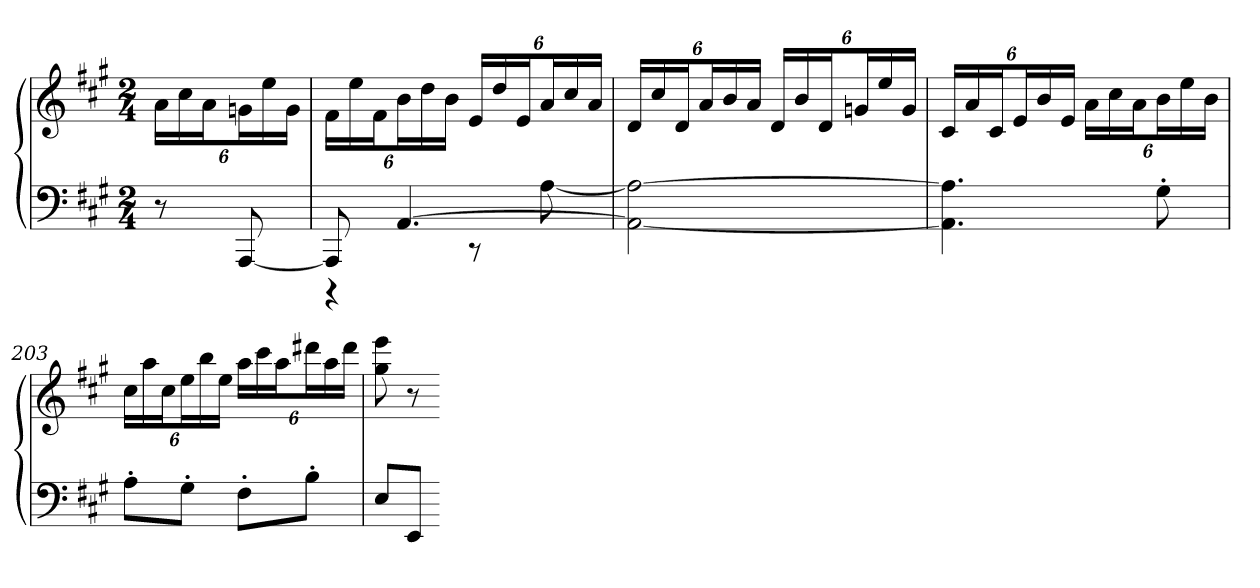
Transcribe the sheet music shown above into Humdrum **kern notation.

**kern	**kern
*part1	*part1
*staff2	*staff1
*clefF4	*clefG2
*k[f#c#g#]	*k[f#c#g#]
*A:	*A:
*M2/4	*M2/4
=	=
8r	24aLL
.	24cc#
.	24aJ
[8AAA	24gnL
.	24ee
.	24gJJ
=200	=200
*^	*
8AAA]	4r	24f#LL
.	.	24ee
.	.	24f#J
[4.AA	.	24bL
.	.	24dd
.	.	24bJJ
.	8r	24eLL
.	.	24dd
.	.	24eJ
.	[8A	24aL
.	.	24cc#
.	.	24aJJ
*v	*v	*
=201	=201
2AA_ 2A_	24dLL
.	24cc#
.	24dJ
.	24aL
.	24b
.	24aJJ
.	24dLL
.	24b
.	24dJ
.	24gnL
.	24ee
.	24gJJ
=202	=202
4.AA] 4.A]	24c#LL
.	24a
.	24c#J
.	24eL
.	24b
.	24eJJ
.	24aLL
.	24cc#
.	24aJ
8G#'	24bL
.	24ee
.	24bJJ
=203	=203
8A'L	24cc#LL
.	24aa
.	24cc#J
8G#'J	24eeL
.	24bb
.	24eeJJ
8F#'L	24aaLL
.	24ccc#
.	24aaJ
8B'J	24ddd#XL
.	24aa
.	24ddd#JJ
=204	=204
8EL	8gg# 8eee
8EEJ	8r
=-	=-
*-	*-
